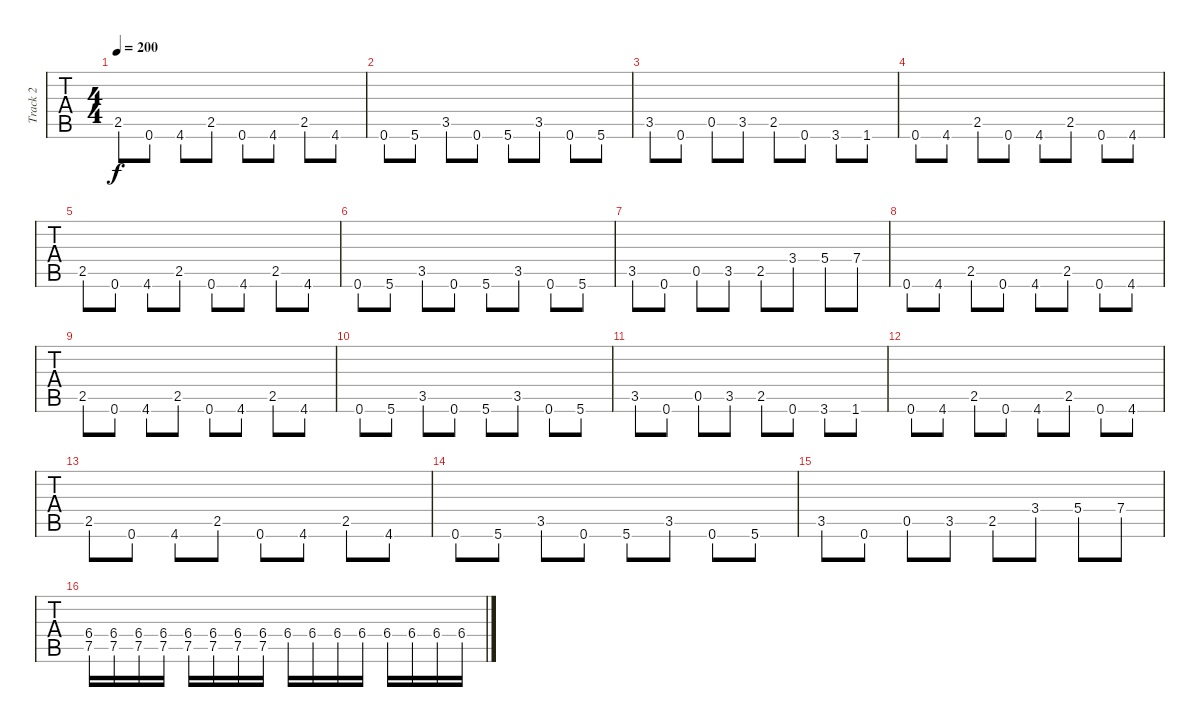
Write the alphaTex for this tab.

\track ("Track 2" "Track 2") {instrument distortionguitar}
\staff {tabs}
\tuning (C4 G3 Eb3 Bb2 F2 C2) {hide}
\ts (4 4)
\tempo 200
\clef g2
\ks c
2.5.8{dy f} 0.6.8 4.6.8 2.5.8 0.6.8 4.6.8 2.5.8 4.6.8 |
0.6.8 5.6.8 3.5.8 0.6.8 5.6.8 3.5.8 0.6.8 5.6.8 |
3.5.8 0.6.8 0.5.8 3.5.8 2.5.8 0.6.8 3.6.8 1.6.8 |
0.6.8 4.6.8 2.5.8 0.6.8 4.6.8 2.5.8 0.6.8 4.6.8 |
2.5.8 0.6.8 4.6.8 2.5.8 0.6.8 4.6.8 2.5.8 4.6.8 |
0.6.8 5.6.8 3.5.8 0.6.8 5.6.8 3.5.8 0.6.8 5.6.8 |
3.5.8 0.6.8 0.5.8 3.5.8 2.5.8 3.4.8 5.4.8 7.4.8 |
0.6.8 4.6.8 2.5.8 0.6.8 4.6.8 2.5.8 0.6.8 4.6.8 |
2.5.8 0.6.8 4.6.8 2.5.8 0.6.8 4.6.8 2.5.8 4.6.8 |
0.6.8 5.6.8 3.5.8 0.6.8 5.6.8 3.5.8 0.6.8 5.6.8 |
3.5.8 0.6.8 0.5.8 3.5.8 2.5.8 0.6.8 3.6.8 1.6.8 |
0.6.8 4.6.8 2.5.8 0.6.8 4.6.8 2.5.8 0.6.8 4.6.8 |
2.5.8 0.6.8 4.6.8 2.5.8 0.6.8 4.6.8 2.5.8 4.6.8 |
0.6.8 5.6.8 3.5.8 0.6.8 5.6.8 3.5.8 0.6.8 5.6.8 |
3.5.8 0.6.8 0.5.8 3.5.8 2.5.8 3.4.8 5.4.8 7.4.8 |
(6.4 7.5).16 (6.4 7.5).16 (6.4 7.5).16 (6.4 7.5).16 (6.4 7.5).16 (6.4 7.5).16 (6.4 7.5).16 (6.4 7.5).16 6.4.16 6.4.16 6.4.16 6.4.16 6.4.16 6.4.16 6.4.16 6.4.16
